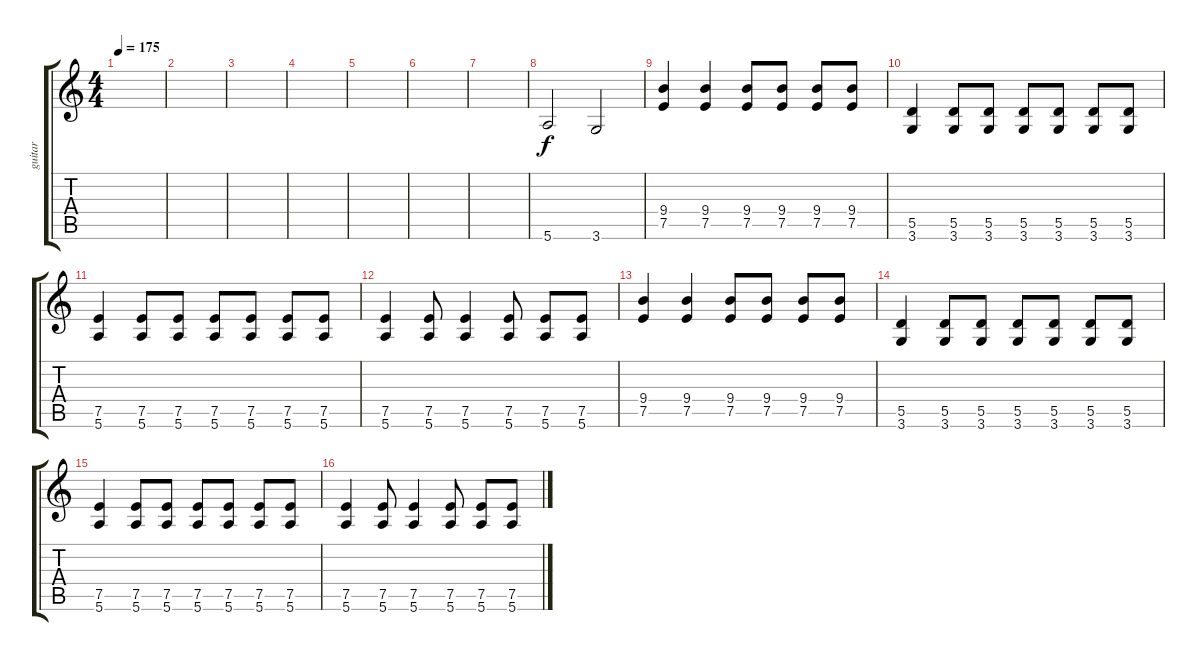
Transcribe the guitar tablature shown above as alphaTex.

\track ("guitar" "guitar") {instrument overdrivenguitar}
\staff {score tabs}
\tuning (E4 B3 G3 D3 A2 E2) {hide}
\ts (4 4)
\tempo 175
\clef g2
\ks c
|
|
|
|
|
|
|
5.6.2 3.6.2 |
(9.4 7.5).4 (9.4 7.5).4 (9.4 7.5).8 (9.4 7.5).8 (9.4 7.5).8 (9.4 7.5).8 |
(5.5 3.6).4 (5.5 3.6).8 (5.5 3.6).8 (5.5 3.6).8 (5.5 3.6).8 (5.5 3.6).8 (5.5 3.6).8 |
(7.5 5.6).4 (7.5 5.6).8 (7.5 5.6).8 (7.5 5.6).8 (7.5 5.6).8 (7.5 5.6).8 (7.5 5.6).8 |
(7.5 5.6).4 (7.5 5.6).8 (7.5 5.6).4 (7.5 5.6).8 (7.5 5.6).8 (7.5 5.6).8 |
(9.4 7.5).4 (9.4 7.5).4 (9.4 7.5).8 (9.4 7.5).8 (9.4 7.5).8 (9.4 7.5).8 |
(5.5 3.6).4 (5.5 3.6).8 (5.5 3.6).8 (5.5 3.6).8 (5.5 3.6).8 (5.5 3.6).8 (5.5 3.6).8 |
(7.5 5.6).4 (7.5 5.6).8 (7.5 5.6).8 (7.5 5.6).8 (7.5 5.6).8 (7.5 5.6).8 (7.5 5.6).8 |
(7.5 5.6).4 (7.5 5.6).8 (7.5 5.6).4 (7.5 5.6).8 (7.5 5.6).8 (7.5 5.6).8
